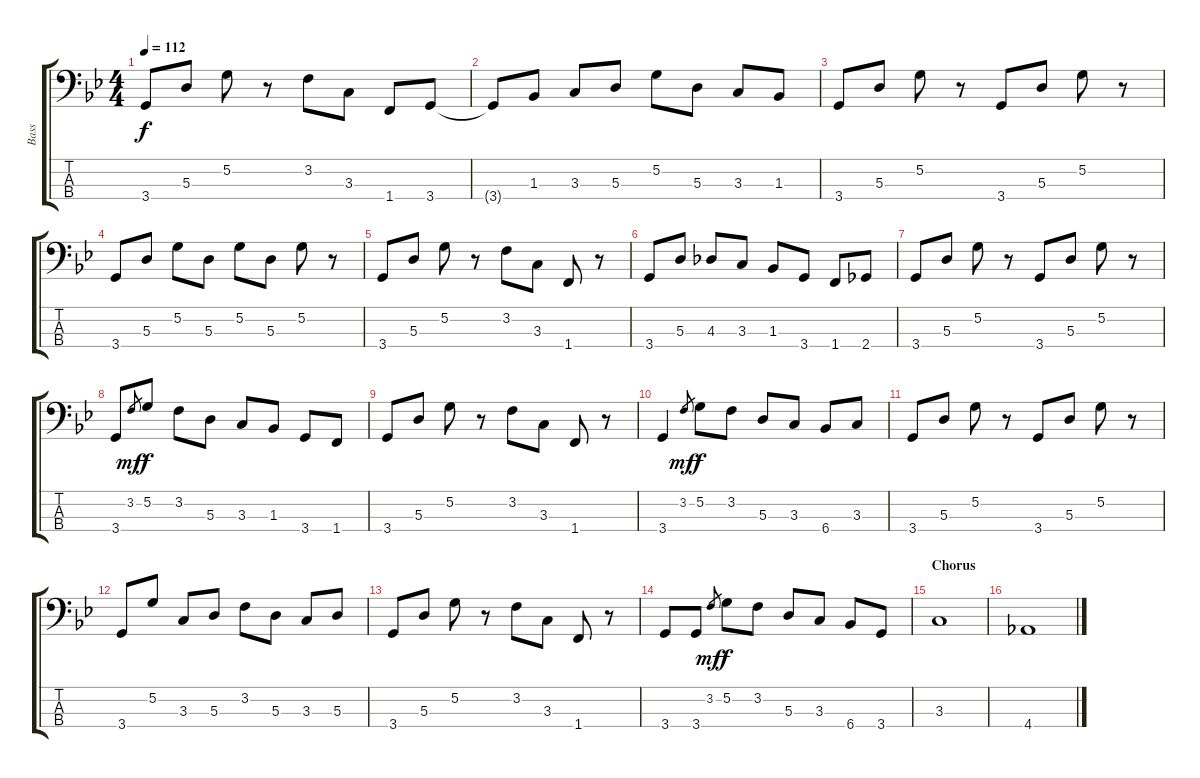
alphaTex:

\track ("Bass" "Bass") {instrument electricbasspick}
\staff {score tabs}
\tuning (G2 D2 A1 E1) {hide}
\ts (4 4)
\tempo 112
\clef f4
\ks bb
3.4.8{dy f} 5.3.8 5.2.8 r.8 3.2.8 3.3.8 1.4.8 3.4.8 |
3.4{t}.8 1.3.8 3.3.8 5.3.8 5.2.8 5.3.8 3.3.8 1.3.8 |
3.4.8 5.3.8 5.2.8 r.8 3.4.8 5.3.8 5.2.8 r.8 |
3.4.8 5.3.8 5.2.8 5.3.8 5.2.8 5.3.8 5.2.8 r.8 |
3.4.8 5.3.8 5.2.8 r.8 3.2.8 3.3.8 1.4.8 r.8 |
3.4.8 5.3.8 4.3.8 3.3.8 1.3.8 3.4.8 1.4.8 2.4.8 |
3.4.8 5.3.8 5.2.8 r.8 3.4.8 5.3.8 5.2.8 r.8 |
3.4.8 3.2.8{gr dy mf} 5.2.8{dy f} 3.2.8 5.3.8 3.3.8 1.3.8 3.4.8 1.4.8 |
3.4.8 5.3.8 5.2.8 r.8 3.2.8 3.3.8 1.4.8 r.8 |
3.4.4 3.2.8{gr dy mf} 5.2.8{dy f} 3.2.8 5.3.8 3.3.8 6.4.8 3.3.8 |
3.4.8 5.3.8 5.2.8 r.8 3.4.8 5.3.8 5.2.8 r.8 |
3.4.8 5.2.8 3.3.8 5.3.8 3.2.8 5.3.8 3.3.8 5.3.8 |
3.4.8 5.3.8 5.2.8 r.8 3.2.8 3.3.8 1.4.8 r.8 |
3.4.8 3.4.8 3.2.8{gr dy mf} 5.2.8{dy f} 3.2.8 5.3.8 3.3.8 6.4.8 3.4.8 |
\section ("" "Chorus")
3.3.1 |
4.4.1
